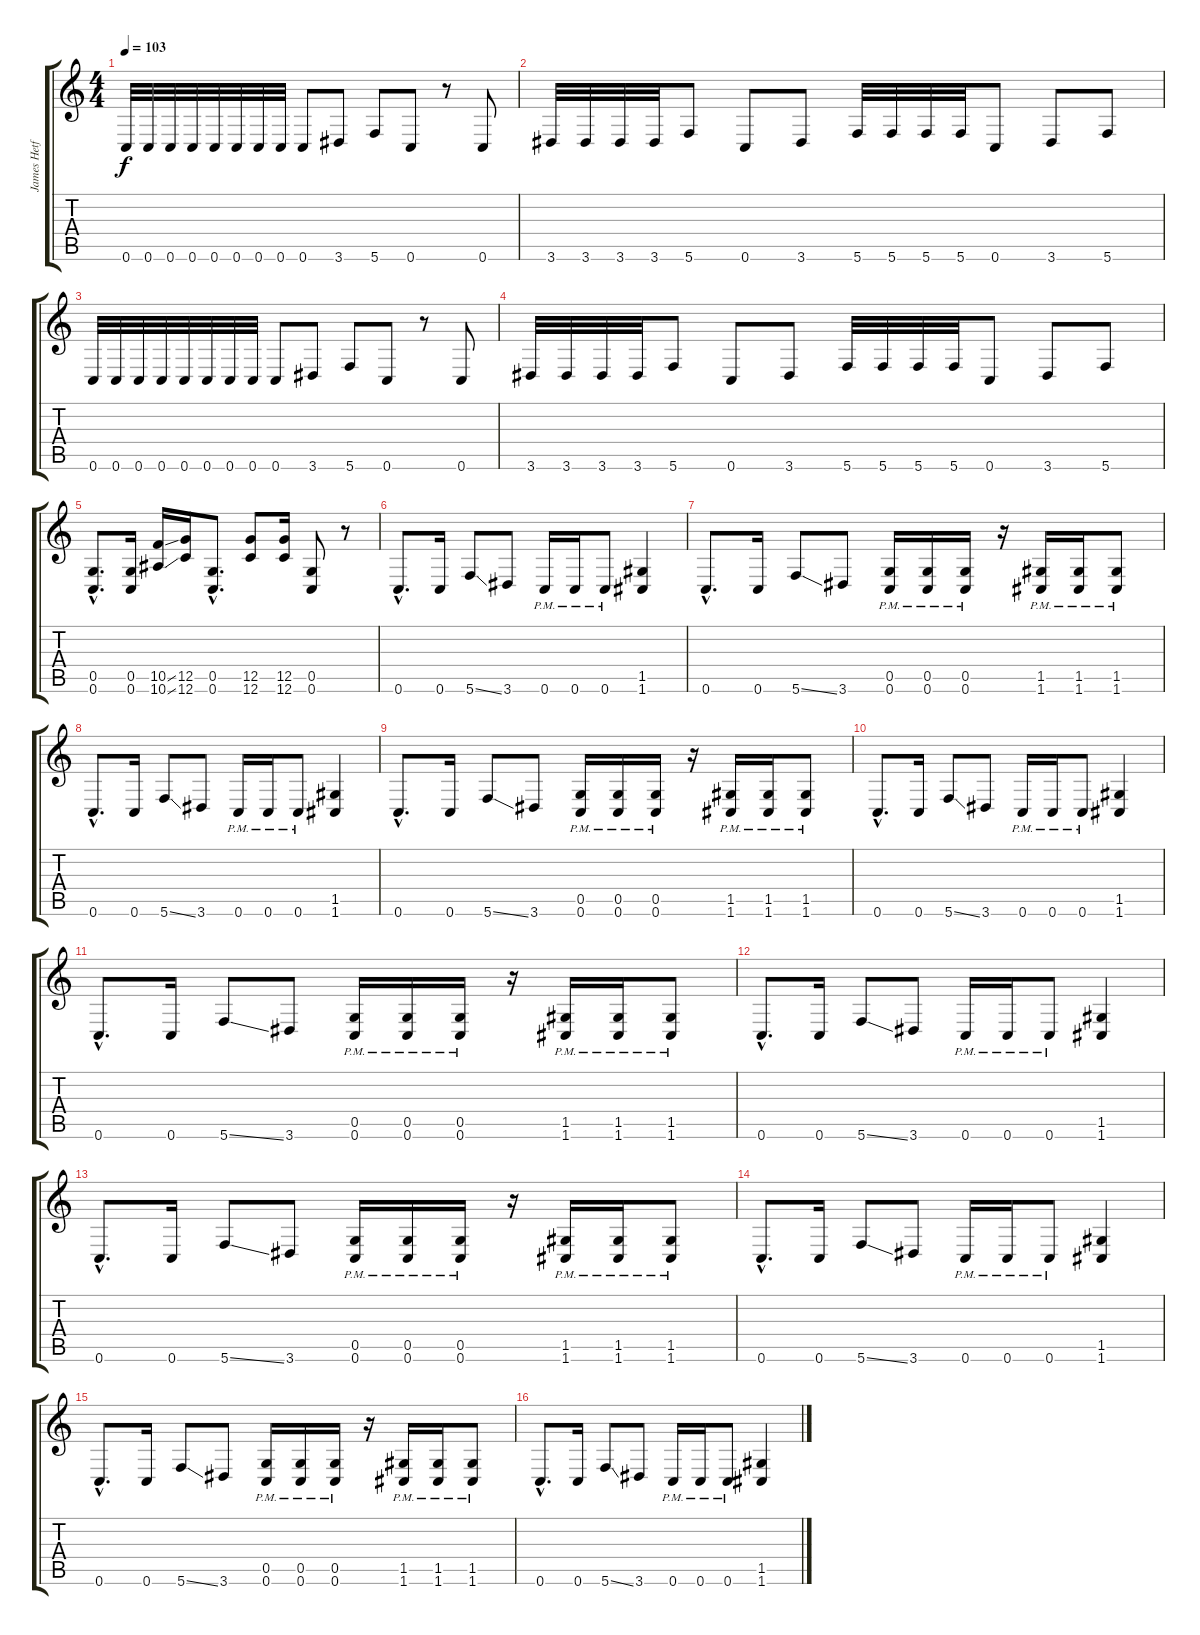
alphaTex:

\track ("James Hetfield" "James Hetf") {instrument distortionguitar}
\staff {score tabs}
\tuning (D4 A3 F3 D3 G2 C2) {hide}
\ts (4 4)
\tempo 103
\clef g2
\ks c
0.6.32{dy f} 0.6.32 0.6.32 0.6.32 0.6.32 0.6.32 0.6.32 0.6.32 0.6.8 3.6.8 5.6.8 0.6.8 r.8 0.6.8 |
3.6.32 3.6.32 3.6.32 3.6.32 5.6.8 0.6.8 3.6.8 5.6.32 5.6.32 5.6.32 5.6.32 0.6.8 3.6.8 5.6.8 |
0.6.32 0.6.32 0.6.32 0.6.32 0.6.32 0.6.32 0.6.32 0.6.32 0.6.8 3.6.8 5.6.8 0.6.8 r.8 0.6.8 |
3.6.32 3.6.32 3.6.32 3.6.32 5.6.8 0.6.8 3.6.8 5.6.32 5.6.32 5.6.32 5.6.32 0.6.8 3.6.8 5.6.8 |
(0.5{hac} 0.6{hac}).8{d} (0.5 0.6).16 (10.5{ss} 10.6{ss}).16 (12.5 12.6).16 (0.5{hac} 0.6{hac}).8{d} (12.5 12.6).8 (12.5 12.6).16 (0.5 0.6).8 r.8 |
0.6{hac}.8{d} 0.6.16 5.6{ss}.8 3.6.8 0.6{pm}.16 0.6{pm}.16 0.6{pm}.8 (1.5 1.6).4 |
0.6{hac}.8{d} 0.6.16 5.6{ss}.8 3.6.8 (0.5{pm} 0.6{pm}).16 (0.5{pm} 0.6{pm}).16 (0.5{pm} 0.6{pm}).16 r.16 (1.5{pm} 1.6{pm}).16 (1.5{pm} 1.6{pm}).16 (1.5{pm} 1.6{pm}).8 |
0.6{hac}.8{d} 0.6.16 5.6{ss}.8 3.6.8 0.6{pm}.16 0.6{pm}.16 0.6{pm}.8 (1.5 1.6).4 |
0.6{hac}.8{d} 0.6.16 5.6{ss}.8 3.6.8 (0.5{pm} 0.6{pm}).16 (0.5{pm} 0.6{pm}).16 (0.5{pm} 0.6{pm}).16 r.16 (1.5{pm} 1.6{pm}).16 (1.5{pm} 1.6{pm}).16 (1.5{pm} 1.6{pm}).8 |
0.6{hac}.8{d} 0.6.16 5.6{ss}.8 3.6.8 0.6{pm}.16 0.6{pm}.16 0.6{pm}.8 (1.5 1.6).4 |
0.6{hac}.8{d} 0.6.16 5.6{ss}.8 3.6.8 (0.5{pm} 0.6{pm}).16 (0.5{pm} 0.6{pm}).16 (0.5{pm} 0.6{pm}).16 r.16 (1.5{pm} 1.6{pm}).16 (1.5{pm} 1.6{pm}).16 (1.5{pm} 1.6{pm}).8 |
0.6{hac}.8{d} 0.6.16 5.6{ss}.8 3.6.8 0.6{pm}.16 0.6{pm}.16 0.6{pm}.8 (1.5 1.6).4 |
0.6{hac}.8{d} 0.6.16 5.6{ss}.8 3.6.8 (0.5{pm} 0.6{pm}).16 (0.5{pm} 0.6{pm}).16 (0.5{pm} 0.6{pm}).16 r.16 (1.5{pm} 1.6{pm}).16 (1.5{pm} 1.6{pm}).16 (1.5{pm} 1.6{pm}).8 |
0.6{hac}.8{d} 0.6.16 5.6{ss}.8 3.6.8 0.6{pm}.16 0.6{pm}.16 0.6{pm}.8 (1.5 1.6).4 |
0.6{hac}.8{d} 0.6.16 5.6{ss}.8 3.6.8 (0.5{pm} 0.6{pm}).16 (0.5{pm} 0.6{pm}).16 (0.5{pm} 0.6{pm}).16 r.16 (1.5{pm} 1.6{pm}).16 (1.5{pm} 1.6{pm}).16 (1.5{pm} 1.6{pm}).8 |
0.6{hac}.8{d} 0.6.16 5.6{ss}.8 3.6.8 0.6{pm}.16 0.6{pm}.16 0.6{pm}.8 (1.5 1.6).4
